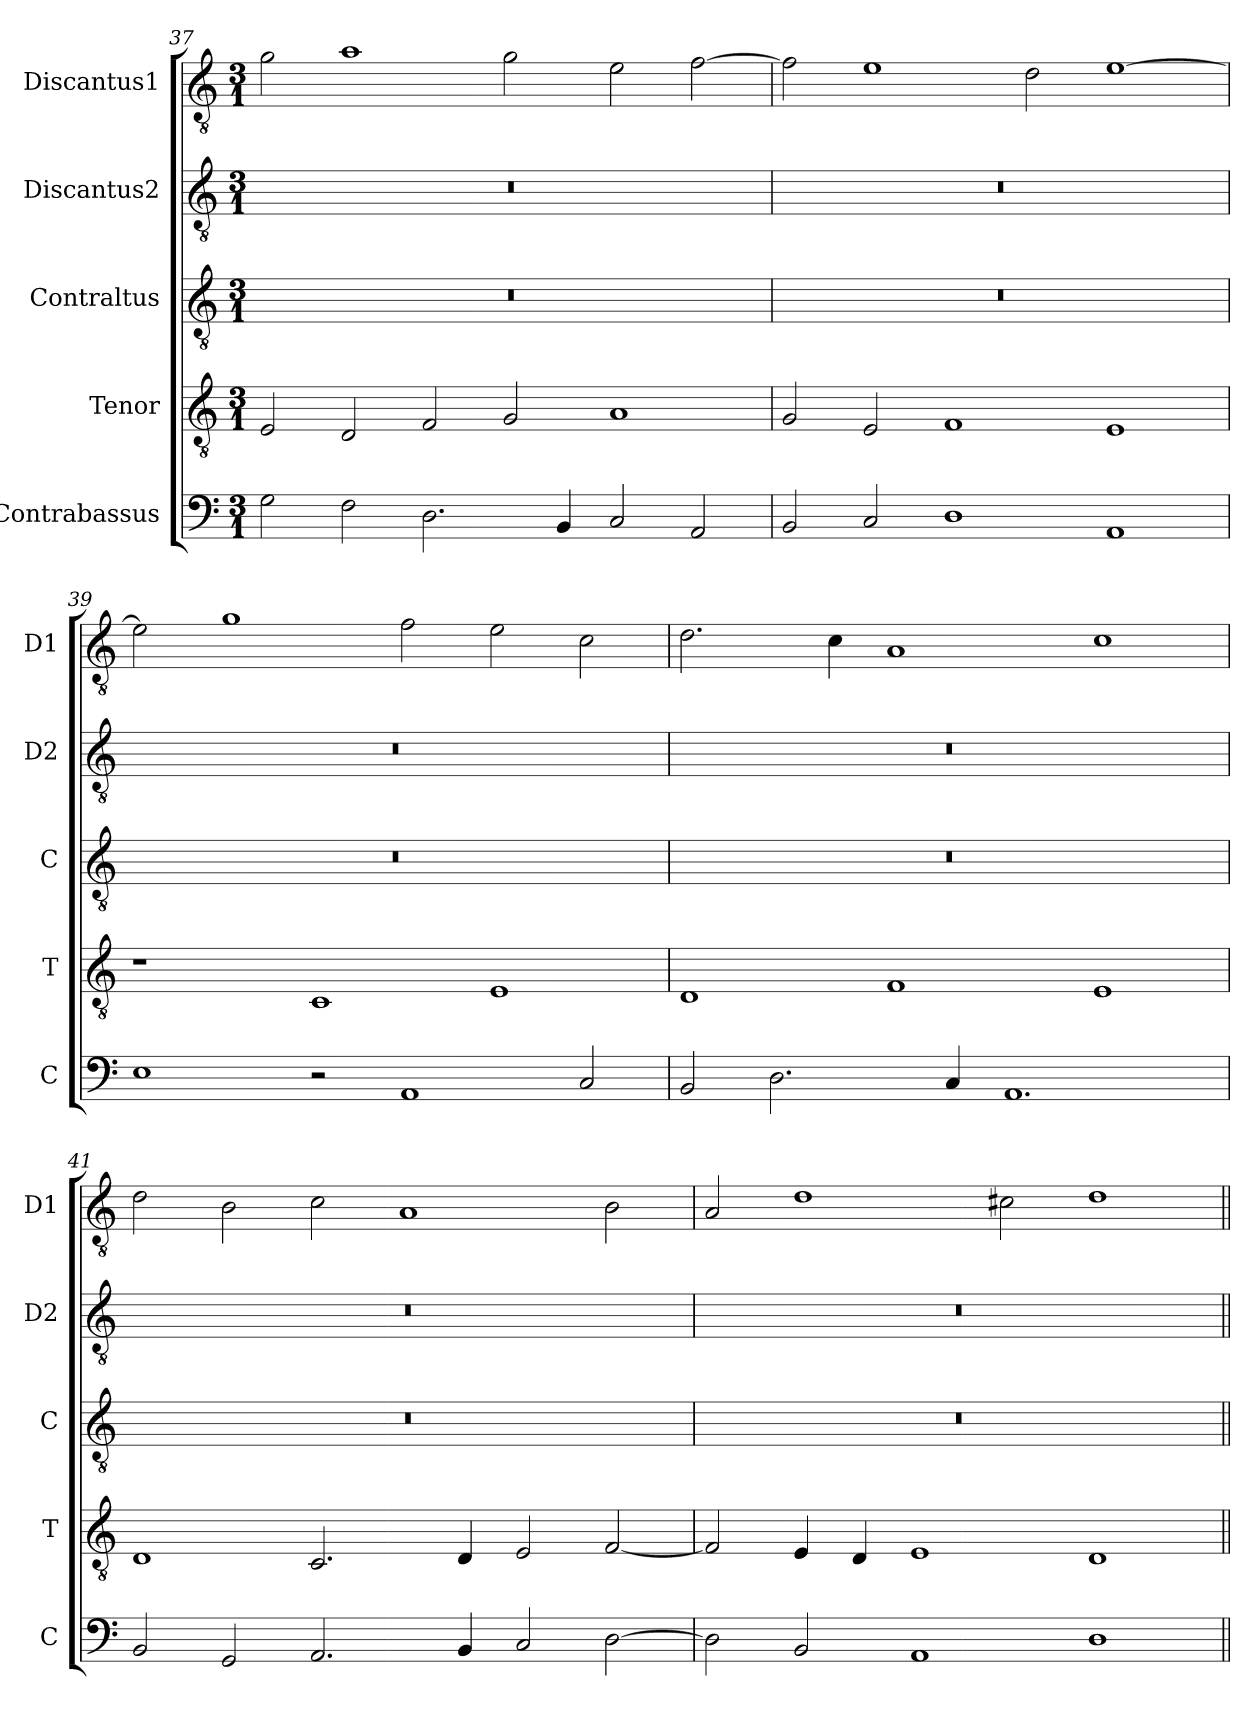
**kern	**kern	**kern	**kern	**kern
*part5	*part4	*part3	*part2	*part1
*staff5	*staff4	*staff3	*staff2	*staff1
*I"Contrabassus	*I"Tenor	*I"Contraltus	*I"Discantus2	*I"Discantus1
*I'C	*I'T	*I'C	*I'D2	*I'D1
*clefF4	*clefGv2	*clefGv2	*clefGv2	*clefGv2
*k[]	*k[]	*k[]	*k[]	*k[]
*M3/1	*M3/1	*M3/1	*M3/1	*M3/1
=37	=37	=37	=37	=37
2G\	2E/	0.r	0.r	2g\
2F\	2D/	.	.	1a
2.D\	2F/	.	.	.
.	2G/	.	.	2g\
4BB/	.	.	.	.
2C/	1A	.	.	2e\
2AA/	.	.	.	[2f\
=38	=38	=38	=38	=38
2BB/	2G/	0.r	0.r	2f\]
2C/	2E/	.	.	1e
1D	1F	.	.	.
.	.	.	.	2d\
1AA	1E	.	.	[1e
=39	=39	=39	=39	=39
1E	1r	0.r	0.r	2e\]
.	.	.	.	1g
2r	1C	.	.	.
1AA	.	.	.	2f\
.	1E	.	.	2e\
2C/	.	.	.	2c\
=40	=40	=40	=40	=40
2BB/	1D	0.r	0.r	2.d\
2.D\	.	.	.	.
.	.	.	.	4c\
.	1F	.	.	1A
4C/	.	.	.	.
1.AA	.	.	.	.
.	1E	.	.	1c
=41	=41	=41	=41	=41
2BB/	1D	0.r	0.r	2d\
2GG/	.	.	.	2B\
2.AA/	2.C/	.	.	2c\
.	.	.	.	1A
4BB/	4D/	.	.	.
2C/	2E/	.	.	.
[2D\	[2F/	.	.	2B\
=42	=42	=42	=42	=42
2D\]	2F/]	0.r	0.r	2A/
2BB/	4E/	.	.	1d
.	4D/	.	.	.
1AA	1E	.	.	.
.	.	.	.	2c#X\
1D	1D	.	.	1d
=||	=||	=||	=||	=||
*-	*-	*-	*-	*-
